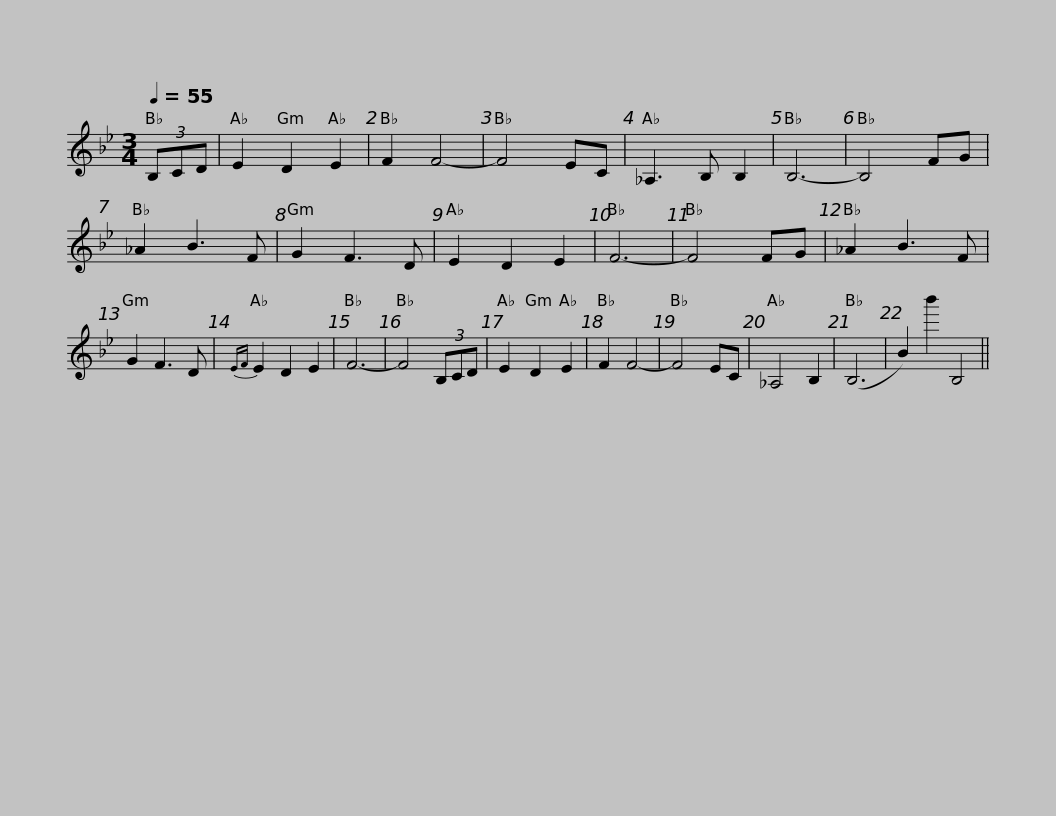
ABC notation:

X:1
L:1/8
Q:1/4=55
M:3/4
I:linebreak $
K:Bb
V:1 treble
V:1
 (3B,CD | E2 D2 E2 | F2 F4- | F4 EC |$ _A,3 B, B,2 | %5
 B,6- | B,4 FG | _A2 B3 F |$ G2 F3 D | E2 D2 E2 | %10
 F6- | F4 FG |$ _A2 B3 F | G2 F3 D |{EF} E2 D2 E2 | %15
 F6- | F4 (3B,CD |$ E2 D2 E2 | F2 F4- | F4 EC | %20
 _A,4 B,2 | (B,6 | B2) b'2 B,4 || %23
